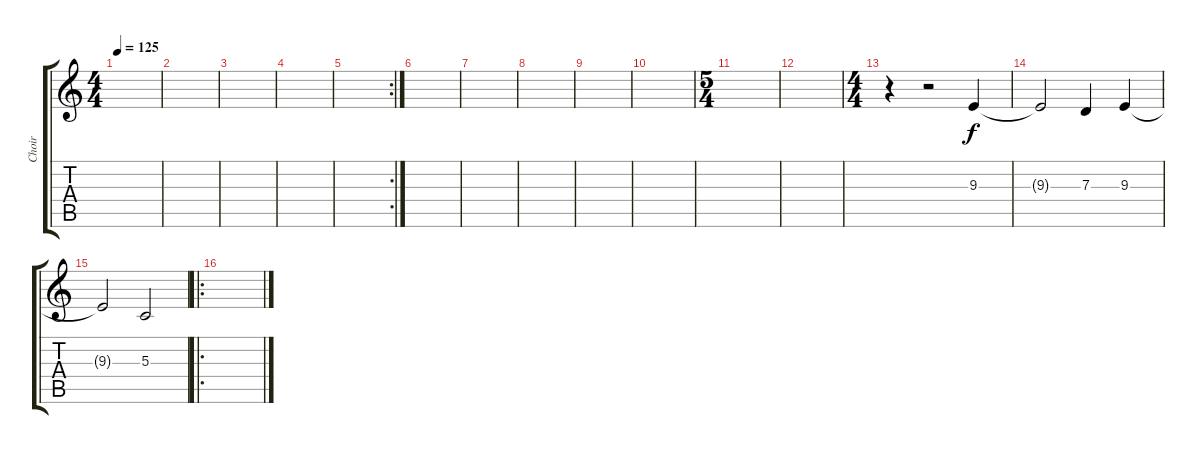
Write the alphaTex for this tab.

\track ("Choir" "Choir") {instrument pad4choir}
\staff {score tabs}
\tuning (E4 B3 G3 D3 A2 E2) {hide}
\ts (4 4)
\tempo 125
\clef g2
\ks c
|
|
|
|
\rc 2
|
|
|
|
|
|
\ts (5 4)
|
|
\ts (4 4)
r.4 r.2 9.3.4 |
9.3{t}.2 7.3.4 9.3.4 |
9.3{t}.2 5.3.2 |
\ro
